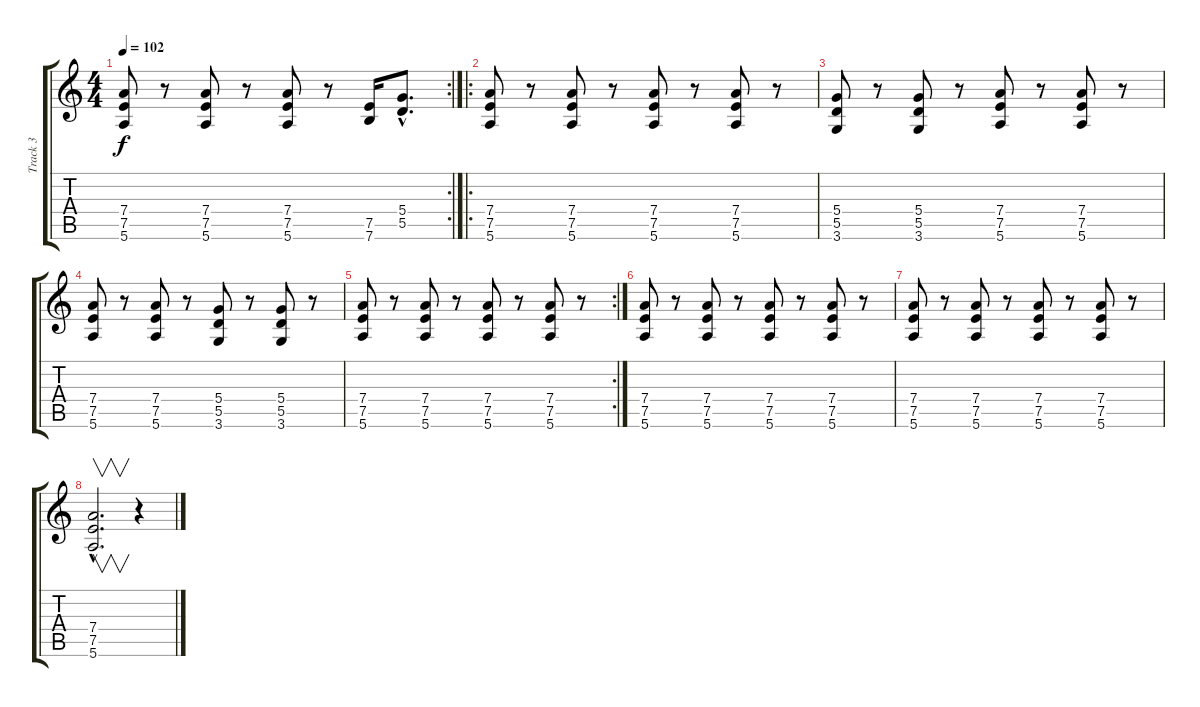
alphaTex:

\track ("Track 3" "Track 3") {instrument distortionguitar}
\staff {score tabs}
\tuning (E4 B3 G3 D3 A2 E2) {hide}
\rc 2
\ts (4 4)
\tempo 102
\clef g2
\ks c
(7.4 7.5 5.6).8{dy f} r.8 (7.4 7.5 5.6).8 r.8 (7.4 7.5 5.6).8 r.8 (7.5 7.6).16 (5.4{hac} 5.5{hac}).8{d} |
\ro
(7.4 7.5 5.6).8 r.8 (7.4 7.5 5.6).8 r.8 (7.4 7.5 5.6).8 r.8 (7.4 7.5 5.6).8 r.8 |
(5.4 5.5 3.6).8 r.8 (5.4 5.5 3.6).8 r.8 (7.4 7.5 5.6).8 r.8 (7.4 7.5 5.6).8 r.8 |
(7.4 7.5 5.6).8 r.8 (7.4 7.5 5.6).8 r.8 (5.4 5.5 3.6).8 r.8 (5.4 5.5 3.6).8 r.8 |
\rc 2
(7.4 7.5 5.6).8 r.8 (7.4 7.5 5.6).8 r.8 (7.4 7.5 5.6).8 r.8 (7.4 7.5 5.6).8 r.8 |
(7.4 7.5 5.6).8 r.8 (7.4 7.5 5.6).8 r.8 (7.4 7.5 5.6).8 r.8 (7.4 7.5 5.6).8 r.8 |
(7.4 7.5 5.6).8 r.8 (7.4 7.5 5.6).8 r.8 (7.4 7.5 5.6).8 r.8 (7.4 7.5 5.6).8 r.8 |
(7.4{hac} 7.5{hac} 5.6{hac}).2{v d} r.4
